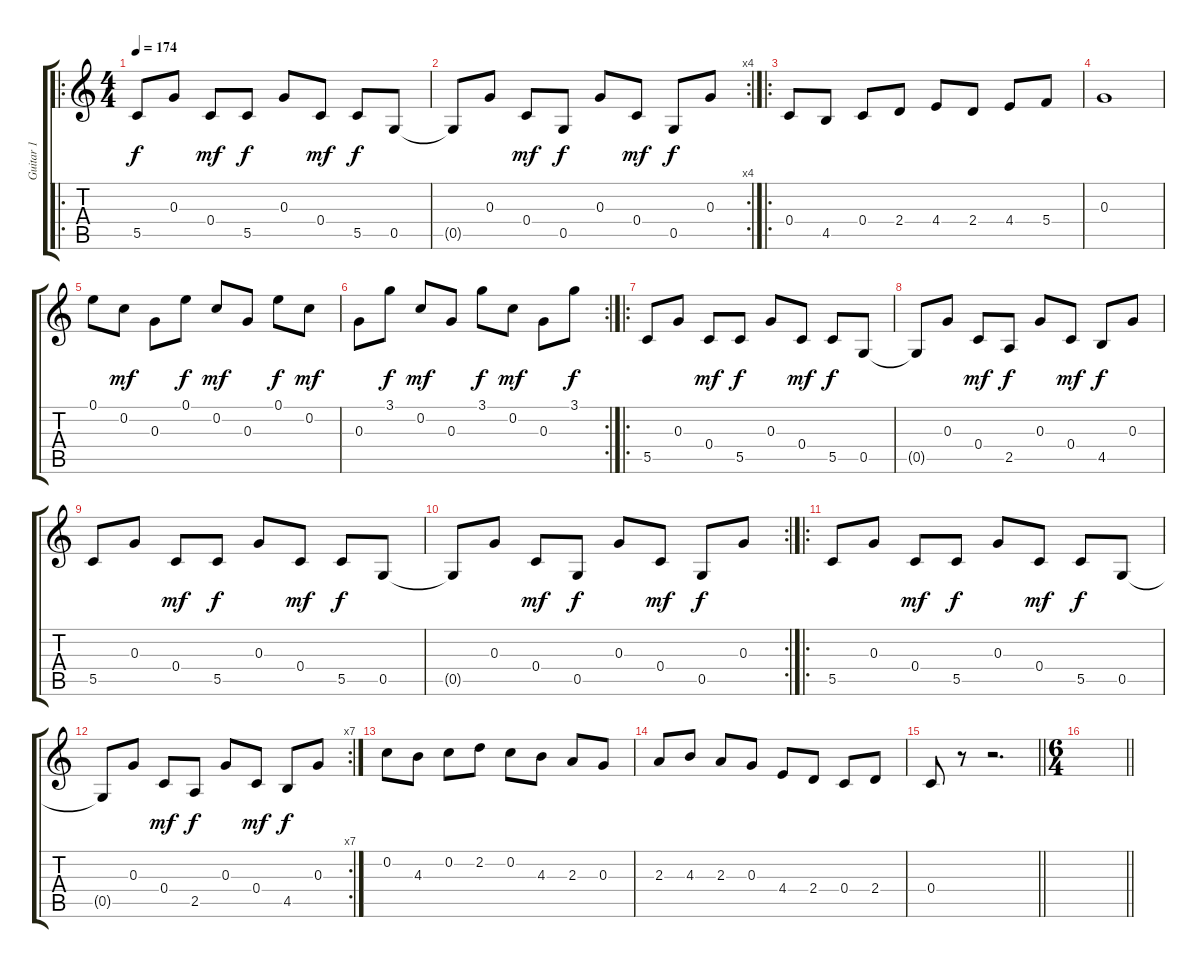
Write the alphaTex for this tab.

\track ("Guitar 1" "Guitar 1") {instrument acousticguitarsteel}
\staff {score tabs}
\tuning (E4 C4 G3 C3 G2 C2) {hide}
\ro
\ts (4 4)
\tempo 174
\clef g2
\ks c
5.5.8{dy f instrument acousticguitarsteel} 0.3.8 0.4.8{dy mf} 5.5.8{dy f} 0.3.8 0.4.8{dy mf} 5.5.8{dy f} 0.5.8 |
\rc 4
0.5{t}.8 0.3.8 0.4.8{dy mf} 0.5.8{dy f} 0.3.8 0.4.8{dy mf} 0.5.8{dy f} 0.3.8 |
\ro
0.4.8 4.5.8 0.4.8 2.4.8 4.4.8 2.4.8 4.4.8 5.4.8 |
0.3.1 |
0.1.8 0.2.8{dy mf} 0.3.8 0.1.8{dy f} 0.2.8{dy mf} 0.3.8 0.1.8{dy f} 0.2.8{dy mf} |
\rc 2
0.3.8 3.1.8{dy f} 0.2.8{dy mf} 0.3.8 3.1.8{dy f} 0.2.8{dy mf} 0.3.8 3.1.8{dy f} |
\ro
5.5.8 0.3.8 0.4.8{dy mf} 5.5.8{dy f} 0.3.8 0.4.8{dy mf} 5.5.8{dy f} 0.5.8 |
0.5{t}.8 0.3.8 0.4.8{dy mf} 2.5.8{dy f} 0.3.8 0.4.8{dy mf} 4.5.8{dy f} 0.3.8 |
5.5.8 0.3.8 0.4.8{dy mf} 5.5.8{dy f} 0.3.8 0.4.8{dy mf} 5.5.8{dy f} 0.5.8 |
\rc 2
0.5{t}.8 0.3.8 0.4.8{dy mf} 0.5.8{dy f} 0.3.8 0.4.8{dy mf} 0.5.8{dy f} 0.3.8 |
\ro
5.5.8 0.3.8 0.4.8{dy mf} 5.5.8{dy f} 0.3.8 0.4.8{dy mf} 5.5.8{dy f} 0.5.8 |
\rc 7
0.5{t}.8 0.3.8 0.4.8{dy mf} 2.5.8{dy f} 0.3.8 0.4.8{dy mf} 4.5.8{dy f} 0.3.8 |
0.2.8 4.3.8 0.2.8 2.2.8 0.2.8 4.3.8 2.3.8 0.3.8 |
2.3.8 4.3.8 2.3.8 0.3.8 4.4.8 2.4.8 0.4.8 2.4.8 |
\barLineRight lightlight
0.4.8 r.8 r.2{d} |
\ts (6 4)
\barLineRight lightlight
